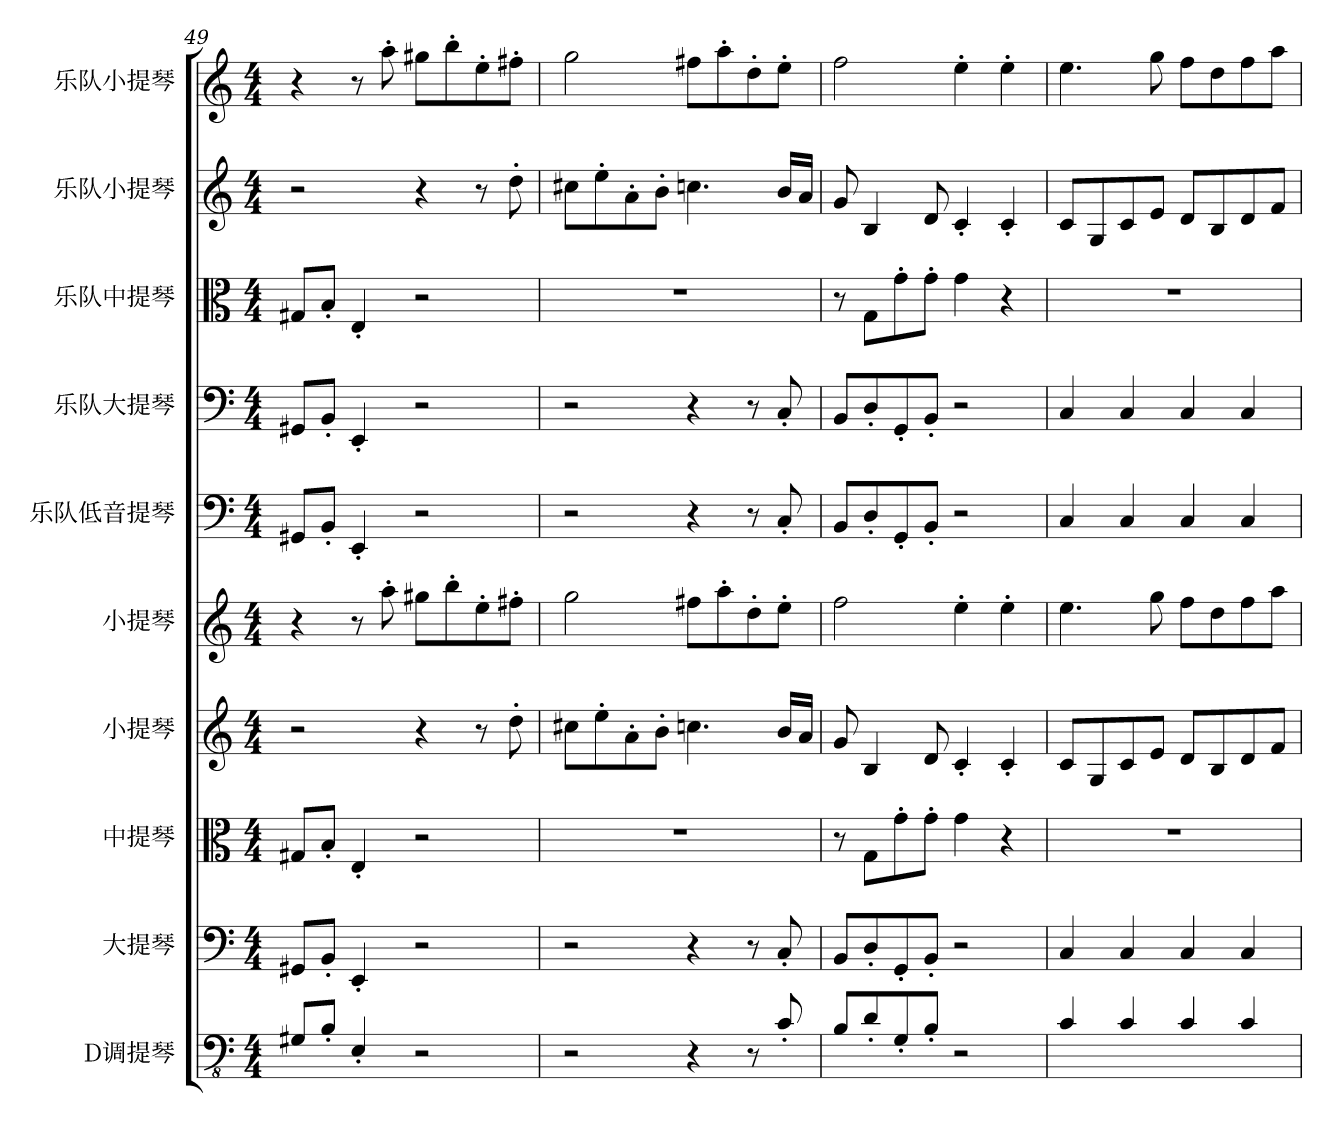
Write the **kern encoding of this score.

**kern	**kern	**kern	**kern	**kern	**kern	**kern	**kern	**kern	**kern
*part10	*part9	*part8	*part7	*part6	*part5	*part4	*part3	*part2	*part1
*staff10	*staff9	*staff8	*staff7	*staff6	*staff5	*staff4	*staff3	*staff2	*staff1
*I"D调提琴	*I"大提琴	*I"中提琴	*I"小提琴	*I"小提琴	*I"乐队低音提琴	*I"乐队大提琴	*I"乐队中提琴	*I"乐队小提琴	*I"乐队小提琴
!!LO:PB:g=z
*clefFv4	*clefF4	*clefC3	*clefG2	*clefG2	*clefF4	*clefF4	*clefC3	*clefG2	*clefG2
*ITrd7c12	*	*	*	*	*ITrd7c12	*	*	*	*
*k[]	*k[]	*k[]	*k[]	*k[]	*k[]	*k[]	*k[]	*k[]	*k[]
*M4/4	*M4/4	*M4/4	*M4/4	*M4/4	*M4/4	*M4/4	*M4/4	*M4/4	*M4/4
=49	=49	=49	=49	=49	=49	=49	=49	=49	=49
8GGG#X/L	8GG#X/L	8G#X/L	2r	4r	8GGG#X/L	8GG#X/L	8G#X/L	2r	4r
8BBB'/J	8BB'/J	8B'/J	.	.	8BBB'/J	8BB'/J	8B'/J	.	.
4EEE'/	4EE'/	4E'/	.	8r	4EEE'/	4EE'/	4E'/	.	8r
.	.	.	.	8aa'\	.	.	.	.	8aa'\
2r	2r	2r	4r	8gg#X\L	2r	2r	2r	4r	8gg#X\L
.	.	.	.	8bb'\	.	.	.	.	8bb'\
.	.	.	8r	8ee'\	.	.	.	8r	8ee'\
.	.	.	8dd'\	8ff#X'\J	.	.	.	8dd'\	8ff#X'\J
=50	=50	=50	=50	=50	=50	=50	=50	=50	=50
2r	2r	1r	8cc#X\L	2gg\	2r	2r	1r	8cc#X\L	2gg\
.	.	.	8ee'\	.	.	.	.	8ee'\	.
.	.	.	8a'\	.	.	.	.	8a'\	.
.	.	.	8b'\J	.	.	.	.	8b'\J	.
*	*	*	*	*	*	*	*	*	*MM68
4r	4r	.	4.ccn\	8ff#X\L	4r	4r	.	4.ccn\	8ff#X\L
.	.	.	.	8aa'\	.	.	.	.	8aa'\
*	*	*	*	*	*	*	*	*	*MM66
8r	8r	.	.	8dd'\	8r	8r	.	.	8dd'\
8CC'/	8C'/	.	16b/LL	8ee'\J	8CC'/	8C'/	.	16b/LL	8ee'\J
.	.	.	16a/JJ	.	.	.	.	16a/JJ	.
=51	=51	=51	=51	=51	=51	=51	=51	=51	=51
*	*	*	*	*	*	*	*	*	*MM64
8BBB/L	8BB/L	8r	8g/	2ff\	8BBB/L	8BB/L	8r	8g/	2ff\
8DD'/	8D'/	8G\L	4B/	.	8DD'/	8D'/	8G\L	4B/	.
8GGG'/	8GG'/	8g'\	.	.	8GGG'/	8GG'/	8g'\	.	.
8BBB'/J	8BB'/J	8g'\J	8d/	.	8BBB'/J	8BB'/J	8g'\J	8d/	.
2r	2r	4g\	4c'/	4ee'\	2r	2r	4g\	4c'/	4ee'\
.	.	4r	4c'/	4ee'\	.	.	4r	4c'/	4ee'\
=52	=52	=52	=52	=52	=52	=52	=52	=52	=52
*	*	*	*	*	*	*	*	*	*MM67
4CC/	4C/	1r	8c/L	4.ee\	4CC/	4C/	1r	8c/L	4.ee\
.	.	.	8G/	.	.	.	.	8G/	.
4CC/	4C/	.	8c/	.	4CC/	4C/	.	8c/	.
.	.	.	8e/J	8gg\	.	.	.	8e/J	8gg\
4CC/	4C/	.	8d/L	8ff\L	4CC/	4C/	.	8d/L	8ff\L
.	.	.	8B/	8dd\	.	.	.	8B/	8dd\
4CC/	4C/	.	8d/	8ff\	4CC/	4C/	.	8d/	8ff\
.	.	.	8f/J	8aa\J	.	.	.	8f/J	8aa\J
=	=	=	=	=	=	=	=	=	=
*-	*-	*-	*-	*-	*-	*-	*-	*-	*-
